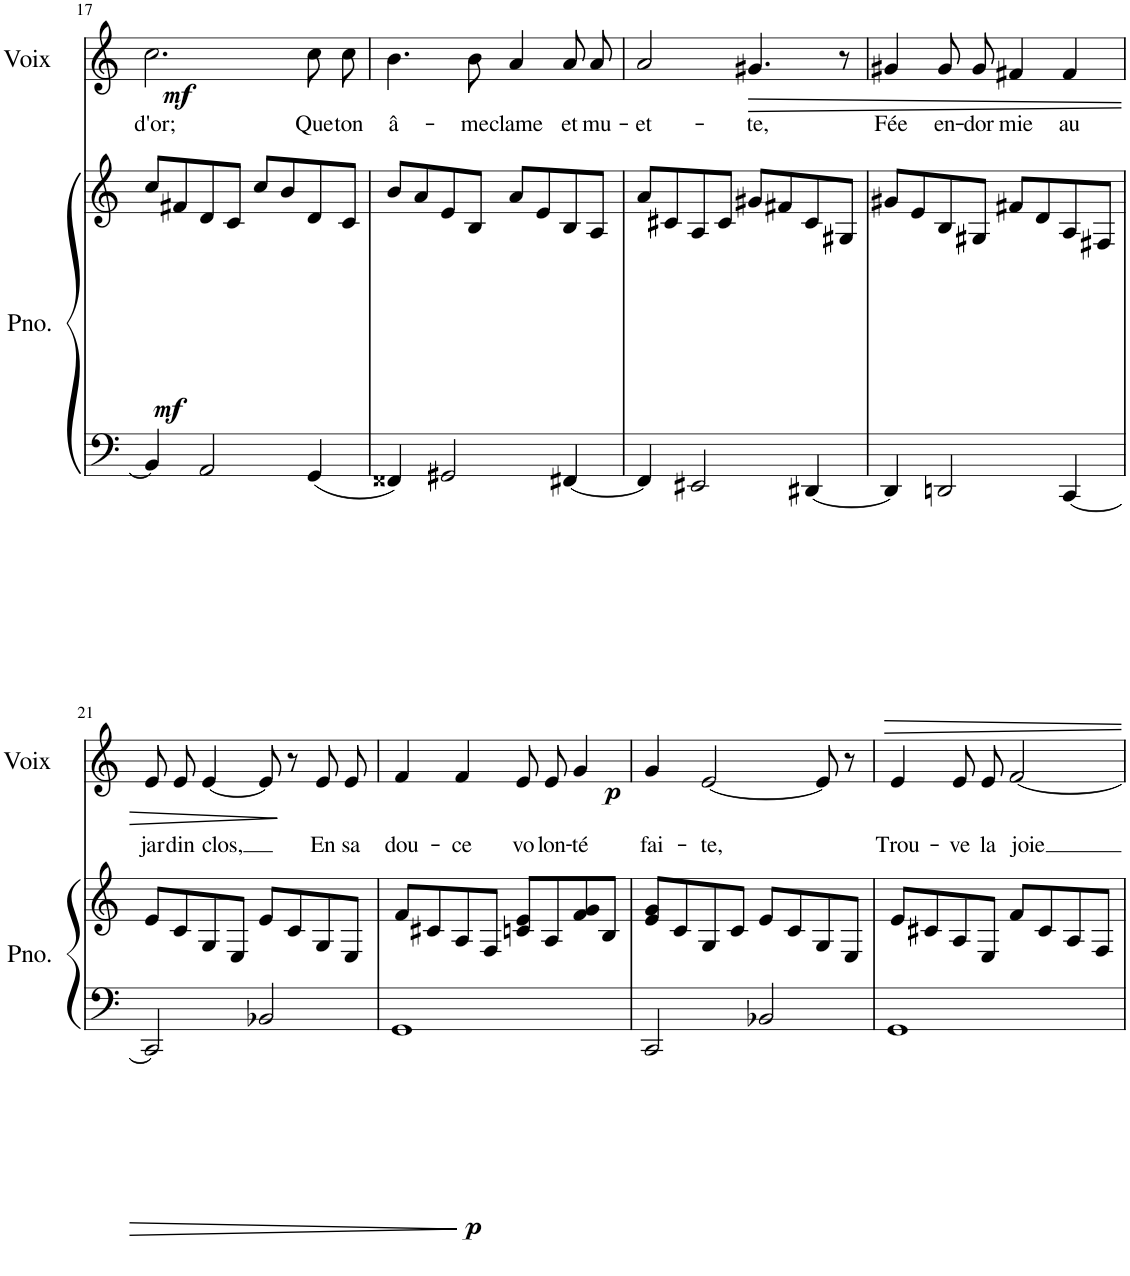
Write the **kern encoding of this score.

**kern	**kern	**dynam	**kern	**text	**dynam
*part2	*part2	*part2	*part1	*part1	*part1
*staff3	*staff2	*staff2/3	*staff1	*staff1	*staff1
*I"Piano	*	*	*I"Voix	*	*
*I'Pno.	*	*	*I'Voix	*	*
!!LO:PB:g=z
*clefF4	*clefG2	*	*clefG2	*	*
*k[]	*k[]	*	*k[]	*	*
*M4/4	*M4/4	*	*M4/4	*	*
=17	=17	=17	=17	=17	=17
!	!	!LO:DY:b	!	!LO:LY:b	!LO:DY:b
4BB/]	8cc/L	mf	2.cc\	d'or;	mf
.	8f#X/	.	.	.	.
2AA/	8d/	.	.	.	.
.	8c/J	.	.	.	.
.	8cc/L	.	.	.	.
.	8b/	.	.	.	.
!	!	!	!	!LO:LY:b	!
4GG/	8d/	.	8cc\L	Que	.
!	!	!	!	!LO:LY:b	!
.	8c/J	.	8cc\J	ton	.
=18	=18	=18	=18	=18	=18
!	!	!	!	!LO:LY:b	!
4FF##X/	8b/L	.	4.b\	â-	.
.	8a/	.	.	.	.
2GG#X/	8e/	.	.	.	.
!	!	!	!	!LO:LY:b	!
.	8B/J	.	8b\	-me	.
!	!	!	!	!LO:LY:b	!
.	8a/L	.	4a/	clame	.
.	8e/	.	.	.	.
!	!	!	!	!LO:LY:b	!
[4FF#X/	8B/	.	8a/L	et	.
!	!	!	!	!LO:LY:b	!
.	8A/J	.	8a/J	mu-	.
=19	=19	=19	=19	=19	=19
!	!	!	!	!LO:LY:b	!
4FF#/]	8a/L	.	2a/	-et-	.
.	8c#X/	.	.	.	.
2EE#X/	8A/	.	.	.	.
.	8c#/J	.	.	.	.
!	!	!	!	!LO:LY:b	!LO:HP:b
.	8g#X/L	.	4.g#X/	-te,	>
.	8f#X/	.	.	.	.
[4DD#X/	8c#/	.	.	.	.
.	8G#X/J	.	8r	.	.
=20	=20	=20	=20	=20	=20
!	!	!	!	!LO:LY:b	!
4DD#/]	8g#X/L	.	4g#X/	Fée	.
.	8e/	.	.	.	.
!	!	!	!	!LO:LY:b	!
2DDn/	8B/	.	8g#/L	en-	.
!	!	!	!	!LO:LY:b	!
.	8G#X/J	.	8g#/J	-dor-	.
!	!	!	!	!LO:LY:b	!
.	8f#X/L	.	4f#X/	-mie	.
.	8d/	.	.	.	.
!	!	!	!	!LO:LY:b	!
[4CC/	8A/	.	4f#/	au	.
.	8F#X/J	.	.	.	.
!!LO:LB:g=z
=21	=21	=21	=21	=21	=21
!	!	!	!	!LO:LY:b	!
2CC/]	8e/L	.	8e/L	jar-	.
!	!	!	!	!LO:LY:b	!
.	8c/	.	8e/J	-din	.
!	!	!	!	!LO:LY:b	!
.	8G/	.	[4e/	clos,	.
.	8E/J	.	.	.	.
!	!	!LO:DY:b=2	!	!	!
2BB-X/	8e/L	p	8e/]	.	.
.	8c/	.	8r	.	]
!	!	!	!	!LO:LY:b	!LO:DY:b
.	8G/	.	8e/L	En	p
!	!	!	!	!LO:LY:b	!
.	8E/J	.	8e/J	sa	.
=22	=22	=22	=22	=22	=22
!	!	!	!	!LO:LY:b	!
1GG	8f/L	.	4f/	dou-	.
.	8c#X/	.	.	.	.
!	!	!	!	!LO:LY:b	!
.	8A/	.	4f/	-ce	.
.	8F/J	.	.	.	.
!	!	!	!	!LO:LY:b	!
.	8cn/ 8e/L	.	8e/L	vo-	.
!	!	!	!	!LO:LY:b	!
.	8A/	.	8e/J	-lon-	.
!	!	!	!	!LO:LY:b	!
.	8f/ 8g/	.	4g/	-té	.
.	8B/J	.	.	.	.
=23	=23	=23	=23	=23	=23
!	!	!	!	!LO:LY:b	!
2CC/	8e/ 8g/L	.	4g/	fai-	.
.	8c/	.	.	.	.
!	!	!	!	!LO:LY:b	!
.	8G/	.	[2e/	-te,	.
.	8c/J	.	.	.	.
2BB-X/	8e/L	.	.	.	.
.	8c/	.	.	.	.
.	8G/	.	8e/]	.	.
.	8E/J	.	8r	.	.
=24	=24	=24	=24	=24	=24
!	!	!	!	!LO:LY:b	!
1GG	8e/L	.	4e/	Trou-	.
.	8c#X/	.	.	.	.
!	!	!	!	!LO:LY:b	!
.	8A/	.	8e/L	-ve	.
!	!	!	!	!LO:LY:b	!
.	8E/J	.	8e/J	la	.
!	!	!	!	!LO:LY:b	!
.	8f/L	.	[2f/	joie	.
.	8c#/	.	.	.	.
.	8A/	.	.	.	.
.	8F/J	.	.	.	.
=	=	=	=	=	=
*-	*-	*-	*-	*-	*-
